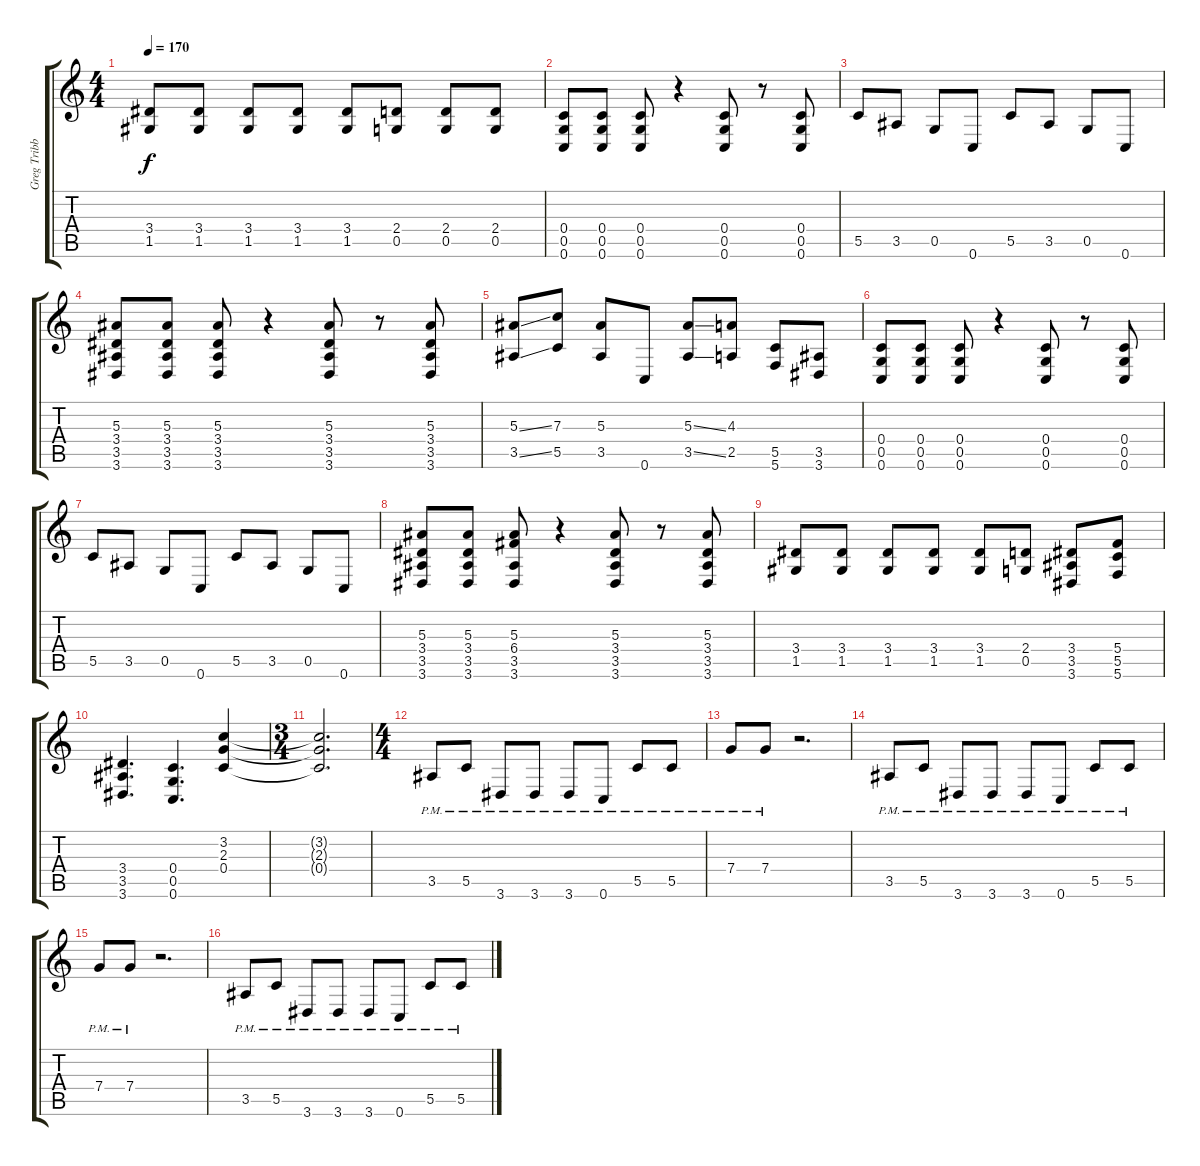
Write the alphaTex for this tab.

\track ("Greg Tribbett" "Greg Tribb") {instrument distortionguitar}
\staff {score tabs}
\tuning (D4 A3 F3 C3 G2 C2) {hide}
\ts (4 4)
\tempo 170
\clef g2
\ks c
(3.4 1.5).8{dy f} (3.4 1.5).8 (3.4 1.5).8 (3.4 1.5).8 (3.4 1.5).8 (2.4 0.5).8 (2.4 0.5).8 (2.4 0.5).8 |
(0.4 0.5 0.6).8 (0.4 0.5 0.6).8 (0.4 0.5 0.6).8 r.4 (0.4 0.5 0.6).8 r.8 (0.4 0.5 0.6).8 |
5.5.8 3.5.8 0.5.8 0.6.8 5.5.8 3.5.8 0.5.8 0.6.8 |
(5.3 3.4 3.5 3.6).8 (5.3 3.4 3.5 3.6).8 (5.3 3.4 3.5 3.6).8 r.4 (5.3 3.4 3.5 3.6).8 r.8 (5.3 3.4 3.5 3.6).8 |
(5.3{ss} 3.5{ss}).8 (7.3 5.5).8 (5.3 3.5).8 0.6.8 (5.3{ss} 3.5{ss}).8 (4.3 2.5).8 (5.5 5.6).8 (3.5 3.6).8 |
(0.4 0.5 0.6).8 (0.4 0.5 0.6).8 (0.4 0.5 0.6).8 r.4 (0.4 0.5 0.6).8 r.8 (0.4 0.5 0.6).8 |
5.5.8 3.5.8 0.5.8 0.6.8 5.5.8 3.5.8 0.5.8 0.6.8 |
(5.3 3.4 3.5 3.6).8 (5.3 3.4 3.5 3.6).8 (5.3 6.4 3.5 3.6).8 r.4 (5.3 3.4 3.5 3.6).8 r.8 (5.3 3.4 3.5 3.6).8 |
(3.4 1.5).8 (3.4 1.5).8 (3.4 1.5).8 (3.4 1.5).8 (3.4 1.5).8 (2.4 0.5).8 (3.4 3.5 3.6).8 (5.4 5.5 5.6).8 |
(3.4 3.5 3.6).4{d} (0.4 0.5 0.6).4{d} (3.2 2.3 0.4).4 |
\ts (3 4)
(3.2{t} 2.3{t} 0.4{t}).2{d} |
\ts (4 4)
3.5{pm}.8 5.5{pm}.8 3.6{pm}.8 3.6{pm}.8 3.6{pm}.8 0.6{pm}.8 5.5{pm}.8 5.5{pm}.8 |
7.4{pm}.8 7.4{pm}.8 r.2{d} |
3.5{pm}.8 5.5{pm}.8 3.6{pm}.8 3.6{pm}.8 3.6{pm}.8 0.6{pm}.8 5.5{pm}.8 5.5{pm}.8 |
7.4{pm}.8 7.4{pm}.8 r.2{d} |
3.5{pm}.8 5.5{pm}.8 3.6{pm}.8 3.6{pm}.8 3.6{pm}.8 0.6{pm}.8 5.5{pm}.8 5.5{pm}.8
